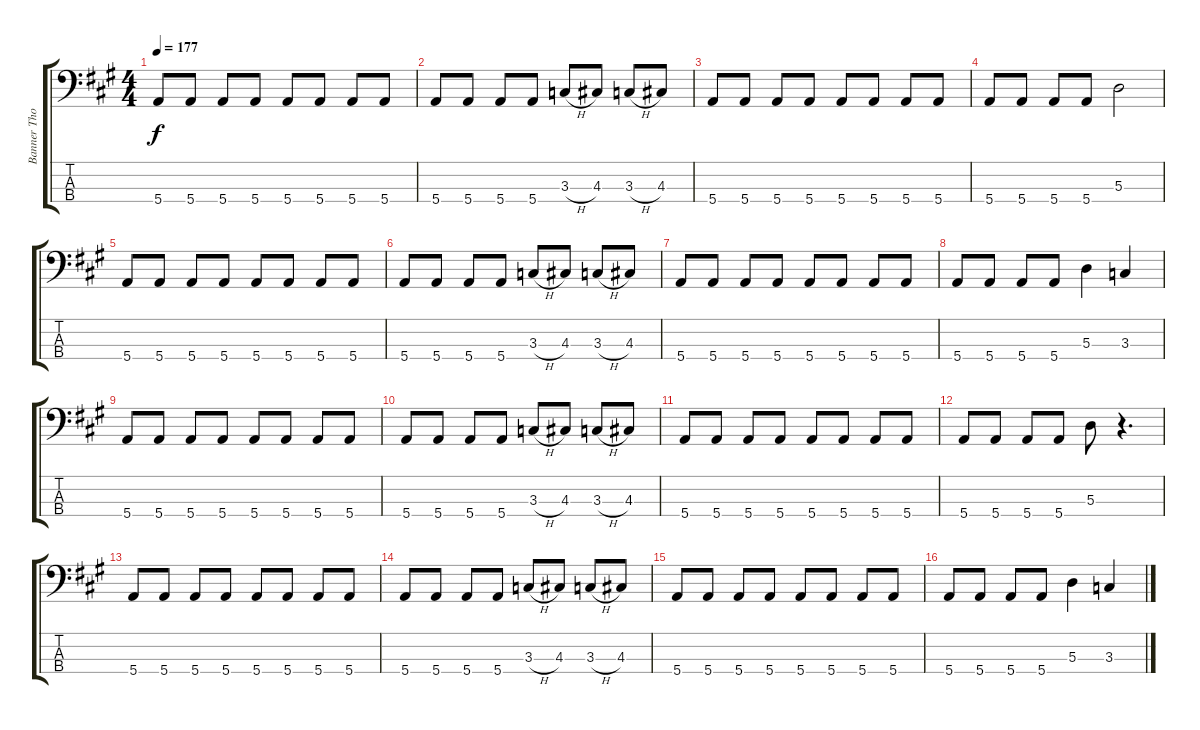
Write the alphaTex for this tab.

\track ("Banner Thomas Bass" "Banner Tho") {instrument electricbasspick}
\staff {score tabs}
\tuning (G2 D2 A1 E1) {hide}
\ts (4 4)
\tempo 177
\clef f4
\ks a
5.4.8{dy f} 5.4.8 5.4.8 5.4.8 5.4.8 5.4.8 5.4.8 5.4.8 |
5.4.8 5.4.8 5.4.8 5.4.8 3.3{h}.8 4.3.8 3.3{h}.8 4.3.8 |
5.4.8 5.4.8 5.4.8 5.4.8 5.4.8 5.4.8 5.4.8 5.4.8 |
5.4.8 5.4.8 5.4.8 5.4.8 5.3.2 |
5.4.8 5.4.8 5.4.8 5.4.8 5.4.8 5.4.8 5.4.8 5.4.8 |
5.4.8 5.4.8 5.4.8 5.4.8 3.3{h}.8 4.3.8 3.3{h}.8 4.3.8 |
5.4.8 5.4.8 5.4.8 5.4.8 5.4.8 5.4.8 5.4.8 5.4.8 |
5.4.8 5.4.8 5.4.8 5.4.8 5.3.4 3.3.4 |
5.4.8 5.4.8 5.4.8 5.4.8 5.4.8 5.4.8 5.4.8 5.4.8 |
5.4.8 5.4.8 5.4.8 5.4.8 3.3{h}.8 4.3.8 3.3{h}.8 4.3.8 |
5.4.8 5.4.8 5.4.8 5.4.8 5.4.8 5.4.8 5.4.8 5.4.8 |
5.4.8 5.4.8 5.4.8 5.4.8 5.3.8 r.4{d} |
5.4.8 5.4.8 5.4.8 5.4.8 5.4.8 5.4.8 5.4.8 5.4.8 |
5.4.8 5.4.8 5.4.8 5.4.8 3.3{h}.8 4.3.8 3.3{h}.8 4.3.8 |
5.4.8 5.4.8 5.4.8 5.4.8 5.4.8 5.4.8 5.4.8 5.4.8 |
5.4.8 5.4.8 5.4.8 5.4.8 5.3.4 3.3.4
